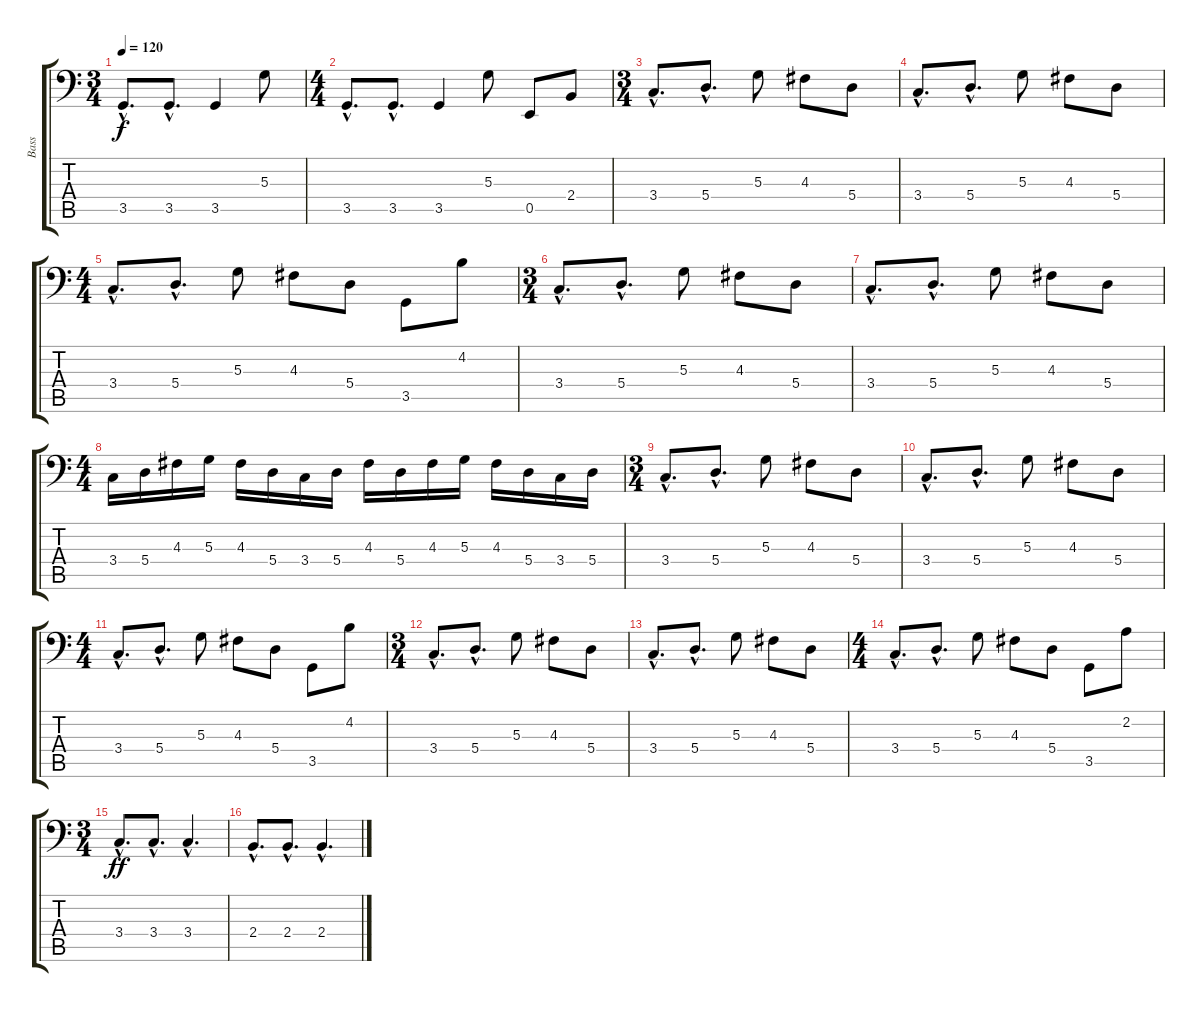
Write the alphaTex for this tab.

\track ("Bass" "Bass") {instrument electricbassfinger}
\staff {score tabs}
\tuning (C3 G2 D2 A1 E1 B0) {hide}
\ts (3 4)
\tempo 120
\clef f4
\ks c
3.5{hac}.8{d dy f} 3.5{hac}.8{d} 3.5.4 5.3.8 |
\ts (4 4)
3.5{hac}.8{d} 3.5{hac}.8{d} 3.5.4 5.3.8 0.5.8 2.4.8 |
\ts (3 4)
3.4{hac}.8{d} 5.4{hac}.8{d} 5.3.8 4.3.8 5.4.8 |
3.4{hac}.8{d} 5.4{hac}.8{d} 5.3.8 4.3.8 5.4.8 |
\ts (4 4)
3.4{hac}.8{d} 5.4{hac}.8{d} 5.3.8 4.3.8 5.4.8 3.5.8 4.2.8 |
\ts (3 4)
3.4{hac}.8{d} 5.4{hac}.8{d} 5.3.8 4.3.8 5.4.8 |
3.4{hac}.8{d} 5.4{hac}.8{d} 5.3.8 4.3.8 5.4.8 |
\ts (4 4)
3.4.16 5.4.16 4.3.16 5.3.16 4.3.16 5.4.16 3.4.16 5.4.16 4.3.16 5.4.16 4.3.16 5.3.16 4.3.16 5.4.16 3.4.16 5.4.16 |
\ts (3 4)
3.4{hac}.8{d} 5.4{hac}.8{d} 5.3.8 4.3.8 5.4.8 |
3.4{hac}.8{d} 5.4{hac}.8{d} 5.3.8 4.3.8 5.4.8 |
\ts (4 4)
3.4{hac}.8{d} 5.4{hac}.8{d} 5.3.8 4.3.8 5.4.8 3.5.8 4.2.8 |
\ts (3 4)
3.4{hac}.8{d} 5.4{hac}.8{d} 5.3.8 4.3.8 5.4.8 |
3.4{hac}.8{d} 5.4{hac}.8{d} 5.3.8 4.3.8 5.4.8 |
\ts (4 4)
3.4{hac}.8{d} 5.4{hac}.8{d} 5.3.8 4.3.8 5.4.8 3.5.8 2.2.8 |
\ts (3 4)
3.4{hac}.8{d dy ff} 3.4{hac}.8{d} 3.4{hac}.4{d} |
2.4{hac}.8{d} 2.4{hac}.8{d} 2.4{hac}.4{d}
